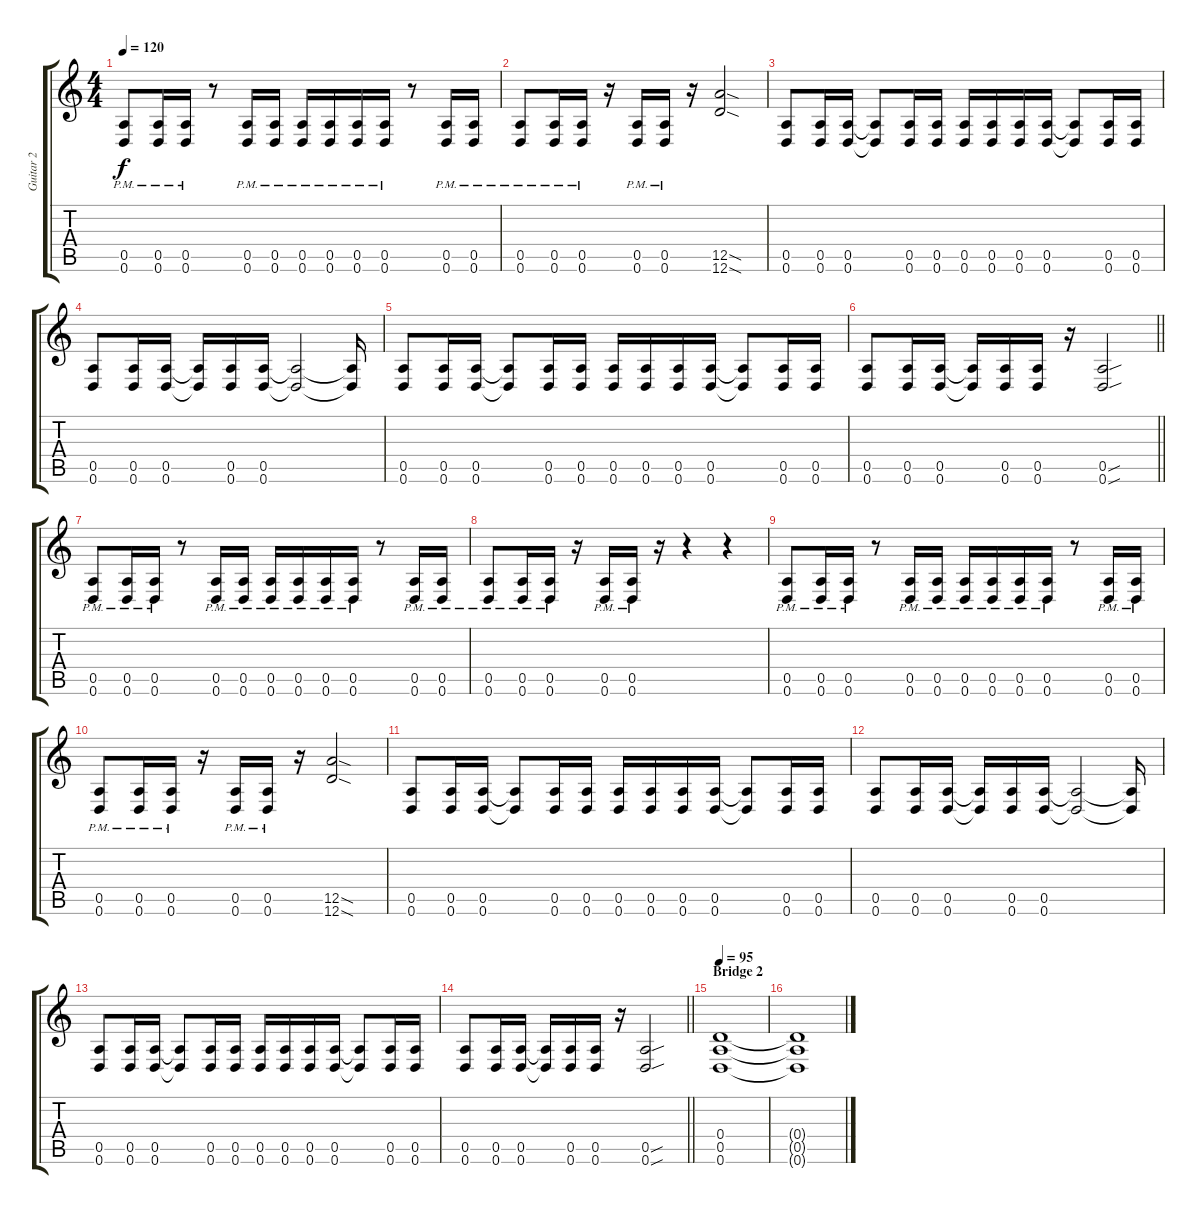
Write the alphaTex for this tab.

\track ("Guitar 2" "Guitar 2") {instrument distortionguitar}
\staff {score tabs}
\tuning (E4 B3 G3 D3 A2 D2) {hide}
\ts (4 4)
\tempo 120
\clef g2
\ks c
(0.5{pm} 0.6{pm}).8{dy f} (0.5{pm} 0.6{pm}).16 (0.5{pm} 0.6{pm}).16 r.8 (0.5{pm} 0.6{pm}).16 (0.5{pm} 0.6{pm}).16 (0.5{pm} 0.6{pm}).16 (0.5{pm} 0.6{pm}).16 (0.5{pm} 0.6{pm}).16 (0.5{pm} 0.6{pm}).16 r.8 (0.5{pm} 0.6{pm}).16 (0.5{pm} 0.6{pm}).16 |
(0.5{pm} 0.6{pm}).8 (0.5{pm} 0.6{pm}).16 (0.5{pm} 0.6{pm}).16 r.16 (0.5{pm} 0.6{pm}).16 (0.5{pm} 0.6{pm}).16 r.16 (12.5{sod} 12.6{sod}).2 |
(0.5 0.6).8 (0.5 0.6).16 (0.5 0.6).16 (0.5{t} 0.6{t}).8 (0.5 0.6).16 (0.5 0.6).16 (0.5 0.6).16 (0.5 0.6).16 (0.5 0.6).16 (0.5 0.6).16 (0.5{t} 0.6{t}).8 (0.5 0.6).16 (0.5 0.6).16 |
(0.5 0.6).8 (0.5 0.6).16 (0.5 0.6).16 (0.5{t} 0.6{t}).16 (0.5 0.6).16 (0.5 0.6).16 (0.5{t} 0.6{t}).2 (0.5{t} 0.6{t}).16 |
(0.5 0.6).8 (0.5 0.6).16 (0.5 0.6).16 (0.5{t} 0.6{t}).8 (0.5 0.6).16 (0.5 0.6).16 (0.5 0.6).16 (0.5 0.6).16 (0.5 0.6).16 (0.5 0.6).16 (0.5{t} 0.6{t}).8 (0.5 0.6).16 (0.5 0.6).16 |
\barLineRight lightlight
(0.5 0.6).8 (0.5 0.6).16 (0.5 0.6).16 (0.5{t} 0.6{t}).16 (0.5 0.6).16 (0.5 0.6).16 r.16 (0.5{sou} 0.6{sou}).2 |
\section ("" "")
(0.5{pm} 0.6{pm}).8 (0.5{pm} 0.6{pm}).16 (0.5{pm} 0.6{pm}).16 r.8 (0.5{pm} 0.6{pm}).16 (0.5{pm} 0.6{pm}).16 (0.5{pm} 0.6{pm}).16 (0.5{pm} 0.6{pm}).16 (0.5{pm} 0.6{pm}).16 (0.5{pm} 0.6{pm}).16 r.8 (0.5{pm} 0.6{pm}).16 (0.5{pm} 0.6{pm}).16 |
(0.5{pm} 0.6{pm}).8 (0.5{pm} 0.6{pm}).16 (0.5{pm} 0.6{pm}).16 r.16 (0.5{pm} 0.6{pm}).16 (0.5{pm} 0.6{pm}).16 r.16 r.4 r.4 |
(0.5{pm} 0.6{pm}).8 (0.5{pm} 0.6{pm}).16 (0.5{pm} 0.6{pm}).16 r.8 (0.5{pm} 0.6{pm}).16 (0.5{pm} 0.6{pm}).16 (0.5{pm} 0.6{pm}).16 (0.5{pm} 0.6{pm}).16 (0.5{pm} 0.6{pm}).16 (0.5{pm} 0.6{pm}).16 r.8 (0.5{pm} 0.6{pm}).16 (0.5{pm} 0.6{pm}).16 |
(0.5{pm} 0.6{pm}).8 (0.5{pm} 0.6{pm}).16 (0.5{pm} 0.6{pm}).16 r.16 (0.5{pm} 0.6{pm}).16 (0.5{pm} 0.6{pm}).16 r.16 (12.5{sod} 12.6{sod}).2 |
(0.5 0.6).8 (0.5 0.6).16 (0.5 0.6).16 (0.5{t} 0.6{t}).8 (0.5 0.6).16 (0.5 0.6).16 (0.5 0.6).16 (0.5 0.6).16 (0.5 0.6).16 (0.5 0.6).16 (0.5{t} 0.6{t}).8 (0.5 0.6).16 (0.5 0.6).16 |
(0.5 0.6).8 (0.5 0.6).16 (0.5 0.6).16 (0.5{t} 0.6{t}).16 (0.5 0.6).16 (0.5 0.6).16 (0.5{t} 0.6{t}).2 (0.5{t} 0.6{t}).16 |
(0.5 0.6).8 (0.5 0.6).16 (0.5 0.6).16 (0.5{t} 0.6{t}).8 (0.5 0.6).16 (0.5 0.6).16 (0.5 0.6).16 (0.5 0.6).16 (0.5 0.6).16 (0.5 0.6).16 (0.5{t} 0.6{t}).8 (0.5 0.6).16 (0.5 0.6).16 |
\barLineRight lightlight
(0.5 0.6).8 (0.5 0.6).16 (0.5 0.6).16 (0.5{t} 0.6{t}).16 (0.5 0.6).16 (0.5 0.6).16 r.16 (0.5{sou} 0.6{sou}).2 |
\section ("" "Bridge 2")
\tempo 95
(0.4 0.5 0.6).1{volume 2} |
(0.4{t} 0.5{t} 0.6{t}).1
